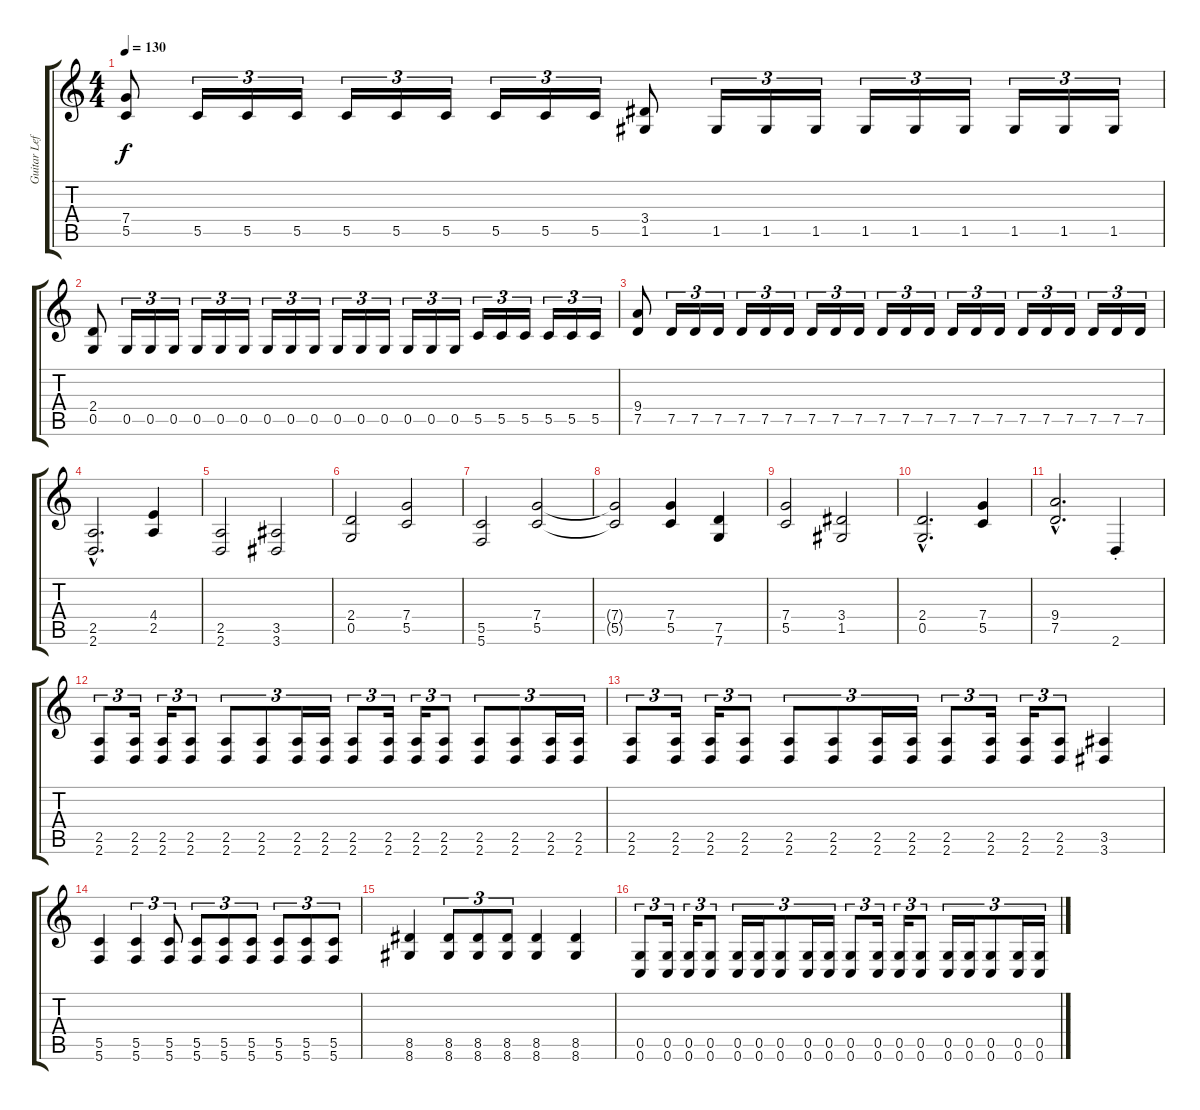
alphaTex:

\track ("Guitar Left" "Guitar Lef") {instrument distortionguitar}
\staff {score tabs}
\tuning (D4 A3 F3 C3 G2 C2) {hide}
\ts (4 4)
\tempo 130
\clef g2
\ks c
(7.4 5.5).8{dy f} 5.5.16{tu (3 2)} 5.5.16{tu (3 2)} 5.5.16{tu (3 2)} 5.5.16{tu (3 2)} 5.5.16{tu (3 2)} 5.5.16{tu (3 2)} 5.5.16{tu (3 2)} 5.5.16{tu (3 2)} 5.5.16{tu (3 2)} (3.4 1.5).8 1.5.16{tu (3 2)} 1.5.16{tu (3 2)} 1.5.16{tu (3 2)} 1.5.16{tu (3 2)} 1.5.16{tu (3 2)} 1.5.16{tu (3 2)} 1.5.16{tu (3 2)} 1.5.16{tu (3 2)} 1.5.16{tu (3 2)} |
(2.4 0.5).8 0.5.16{tu (3 2)} 0.5.16{tu (3 2)} 0.5.16{tu (3 2)} 0.5.16{tu (3 2)} 0.5.16{tu (3 2)} 0.5.16{tu (3 2)} 0.5.16{tu (3 2)} 0.5.16{tu (3 2)} 0.5.16{tu (3 2)} 0.5.16{tu (3 2)} 0.5.16{tu (3 2)} 0.5.16{tu (3 2)} 0.5.16{tu (3 2)} 0.5.16{tu (3 2)} 0.5.16{tu (3 2)} 5.5.16{tu (3 2)} 5.5.16{tu (3 2)} 5.5.16{tu (3 2)} 5.5.16{tu (3 2)} 5.5.16{tu (3 2)} 5.5.16{tu (3 2)} |
(9.4 7.5).8 7.5.16{tu (3 2)} 7.5.16{tu (3 2)} 7.5.16{tu (3 2)} 7.5.16{tu (3 2)} 7.5.16{tu (3 2)} 7.5.16{tu (3 2)} 7.5.16{tu (3 2)} 7.5.16{tu (3 2)} 7.5.16{tu (3 2)} 7.5.16{tu (3 2)} 7.5.16{tu (3 2)} 7.5.16{tu (3 2)} 7.5.16{tu (3 2)} 7.5.16{tu (3 2)} 7.5.16{tu (3 2)} 7.5.16{tu (3 2)} 7.5.16{tu (3 2)} 7.5.16{tu (3 2)} 7.5.16{tu (3 2)} 7.5.16{tu (3 2)} 7.5.16{tu (3 2)} |
(2.5{hac} 2.6{hac}).2{d} (4.4 2.5).4 |
(2.5 2.6).2 (3.5 3.6).2 |
(2.4 0.5).2 (7.4 5.5).2 |
(5.5 5.6).2 (7.4 5.5).2 |
(7.4{t} 5.5{t}).2 (7.4 5.5).4 (7.5 7.6).4 |
(7.4 5.5).2 (3.4 1.5).2 |
(2.4{hac} 0.5{hac}).2{d} (7.4 5.5).4 |
(9.4{hac} 7.5{hac}).2{d} 2.6{st}.4 |
(2.5 2.6).8{tu (3 2)} (2.5 2.6).16{tu (3 2)} (2.5 2.6).16{tu (3 2)} (2.5 2.6).8{tu (3 2)} (2.5 2.6).8{tu (3 2)} (2.5 2.6).8{tu (3 2)} (2.5 2.6).16{tu (3 2)} (2.5 2.6).16{tu (3 2)} (2.5 2.6).8{tu (3 2)} (2.5 2.6).16{tu (3 2)} (2.5 2.6).16{tu (3 2)} (2.5 2.6).8{tu (3 2)} (2.5 2.6).8{tu (3 2)} (2.5 2.6).8{tu (3 2)} (2.5 2.6).16{tu (3 2)} (2.5 2.6).16{tu (3 2)} |
(2.5 2.6).8{tu (3 2)} (2.5 2.6).16{tu (3 2)} (2.5 2.6).16{tu (3 2)} (2.5 2.6).8{tu (3 2)} (2.5 2.6).8{tu (3 2)} (2.5 2.6).8{tu (3 2)} (2.5 2.6).16{tu (3 2)} (2.5 2.6).16{tu (3 2)} (2.5 2.6).8{tu (3 2)} (2.5 2.6).16{tu (3 2)} (2.5 2.6).16{tu (3 2)} (2.5 2.6).8{tu (3 2)} (3.5 3.6).4 |
(5.5 5.6).4 (5.5 5.6).4{tu (3 2)} (5.5 5.6).8{tu (3 2)} (5.5 5.6).8{tu (3 2)} (5.5 5.6).8{tu (3 2)} (5.5 5.6).8{tu (3 2)} (5.5 5.6).8{tu (3 2)} (5.5 5.6).8{tu (3 2)} (5.5 5.6).8{tu (3 2)} |
(8.5 8.6).4 (8.5 8.6).8{tu (3 2)} (8.5 8.6).8{tu (3 2)} (8.5 8.6).8{tu (3 2)} (8.5 8.6).4 (8.5 8.6).4 |
(0.5 0.6).8{tu (3 2)} (0.5 0.6).16{tu (3 2)} (0.5 0.6).16{tu (3 2)} (0.5 0.6).8{tu (3 2)} (0.5 0.6).16{tu (3 2)} (0.5 0.6).16{tu (3 2)} (0.5 0.6).8{tu (3 2)} (0.5 0.6).16{tu (3 2)} (0.5 0.6).16{tu (3 2)} (0.5 0.6).8{tu (3 2)} (0.5 0.6).16{tu (3 2)} (0.5 0.6).16{tu (3 2)} (0.5 0.6).8{tu (3 2)} (0.5 0.6).16{tu (3 2)} (0.5 0.6).16{tu (3 2)} (0.5 0.6).8{tu (3 2)} (0.5 0.6).16{tu (3 2)} (0.5 0.6).16{tu (3 2)}
